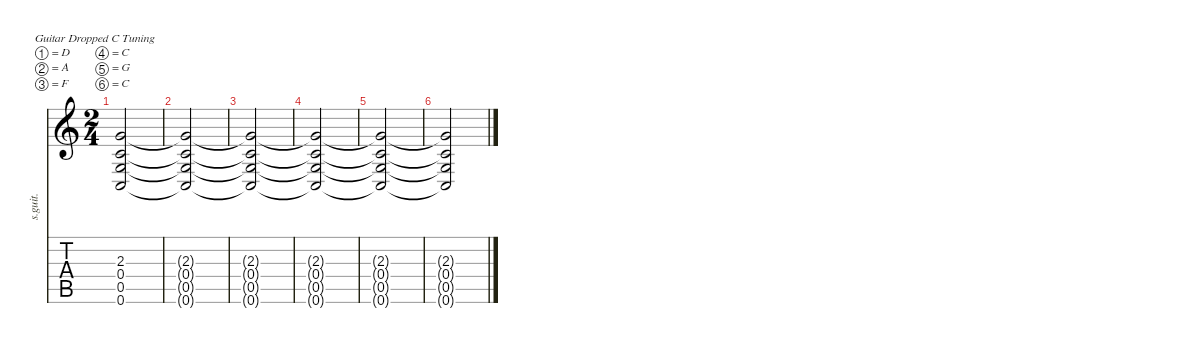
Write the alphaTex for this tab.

\defaultSystemsLayout 4
\hideDynamics
\bracketExtendMode nobrackets
\track ("Guitar2" "s.guit.") {instrument distortionguitar}
\staff {score tabs}
\tuning (D4 A3 F3 C3 G2 C2)
\ts (2 4)
\tempo (106 hide)
\clef g2
\ks c
(2.3{t} 0.4{t} 0.5{t} 0.6{t}).2{lyrics (0 "") lyrics (1 "") lyrics (2 "") lyrics (3 "") lyrics (4 "") dy f} |
(2.3{t} 0.4{t} 0.5{t} 0.6{t}).2{lyrics (0 "") lyrics (1 "") lyrics (2 "") lyrics (3 "") lyrics (4 "")} |
(2.3{t} 0.4{t} 0.5{t} 0.6{t}).2{lyrics (0 "") lyrics (1 "") lyrics (2 "") lyrics (3 "") lyrics (4 "")} |
(2.3{t} 0.4{t} 0.5{t} 0.6{t}).2{lyrics (0 "") lyrics (1 "") lyrics (2 "") lyrics (3 "") lyrics (4 "")} |
(2.3{t} 0.4{t} 0.5{t} 0.6{t}).2{lyrics (0 "") lyrics (1 "") lyrics (2 "") lyrics (3 "") lyrics (4 "")} |
(2.3{t} 0.4{t} 0.5{t} 0.6{t}).2{lyrics (0 "") lyrics (1 "") lyrics (2 "") lyrics (3 "") lyrics (4 "")}
